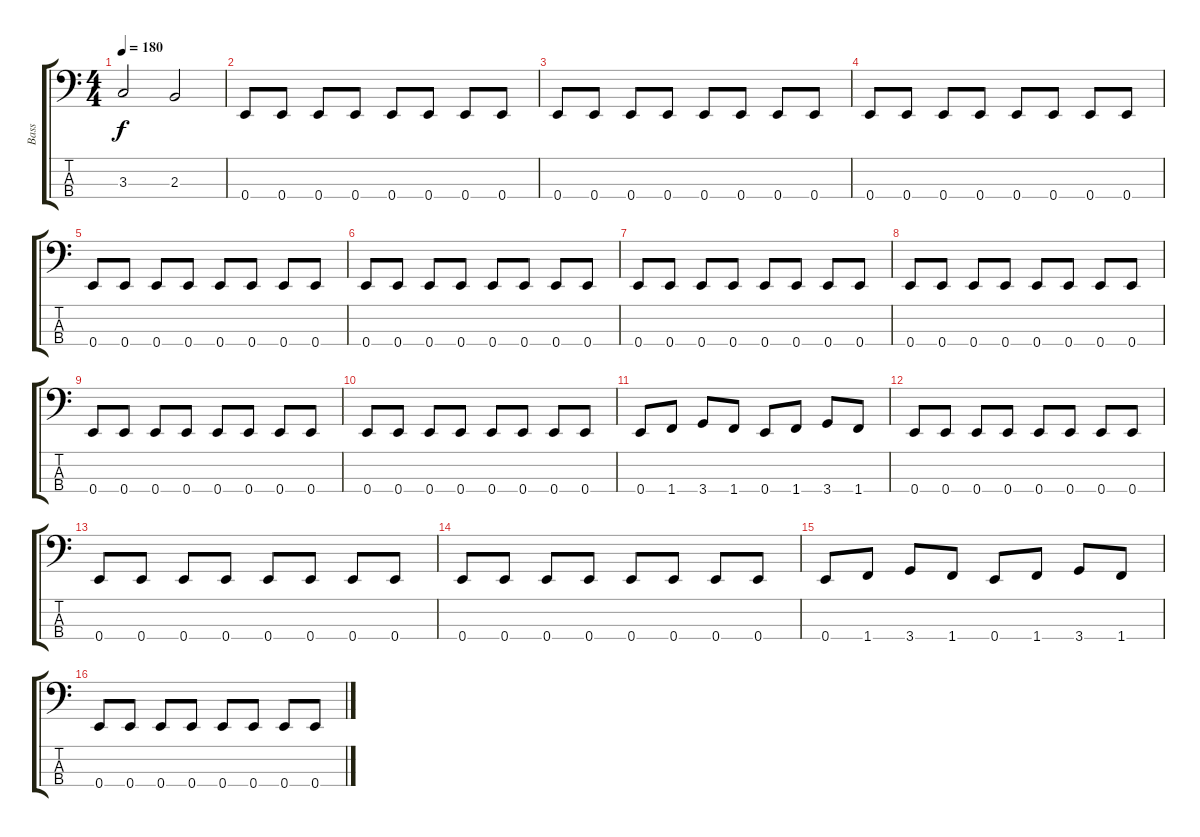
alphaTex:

\track ("Bass" "Bass") {instrument electricbassfinger}
\staff {score tabs}
\tuning (G2 D2 A1 E1) {hide}
\ts (4 4)
\tempo 180
\clef f4
\ks c
3.3.2{dy f} 2.3.2 |
0.4.8 0.4.8 0.4.8 0.4.8 0.4.8 0.4.8 0.4.8 0.4.8 |
0.4.8 0.4.8 0.4.8 0.4.8 0.4.8 0.4.8 0.4.8 0.4.8 |
0.4.8 0.4.8 0.4.8 0.4.8 0.4.8 0.4.8 0.4.8 0.4.8 |
0.4.8 0.4.8 0.4.8 0.4.8 0.4.8 0.4.8 0.4.8 0.4.8 |
0.4.8 0.4.8 0.4.8 0.4.8 0.4.8 0.4.8 0.4.8 0.4.8 |
0.4.8 0.4.8 0.4.8 0.4.8 0.4.8 0.4.8 0.4.8 0.4.8 |
0.4.8 0.4.8 0.4.8 0.4.8 0.4.8 0.4.8 0.4.8 0.4.8 |
0.4.8 0.4.8 0.4.8 0.4.8 0.4.8 0.4.8 0.4.8 0.4.8 |
0.4.8 0.4.8 0.4.8 0.4.8 0.4.8 0.4.8 0.4.8 0.4.8 |
0.4.8 1.4.8 3.4.8 1.4.8 0.4.8 1.4.8 3.4.8 1.4.8 |
0.4.8 0.4.8 0.4.8 0.4.8 0.4.8 0.4.8 0.4.8 0.4.8 |
0.4.8 0.4.8 0.4.8 0.4.8 0.4.8 0.4.8 0.4.8 0.4.8 |
0.4.8 0.4.8 0.4.8 0.4.8 0.4.8 0.4.8 0.4.8 0.4.8 |
0.4.8 1.4.8 3.4.8 1.4.8 0.4.8 1.4.8 3.4.8 1.4.8 |
0.4.8 0.4.8 0.4.8 0.4.8 0.4.8 0.4.8 0.4.8 0.4.8
